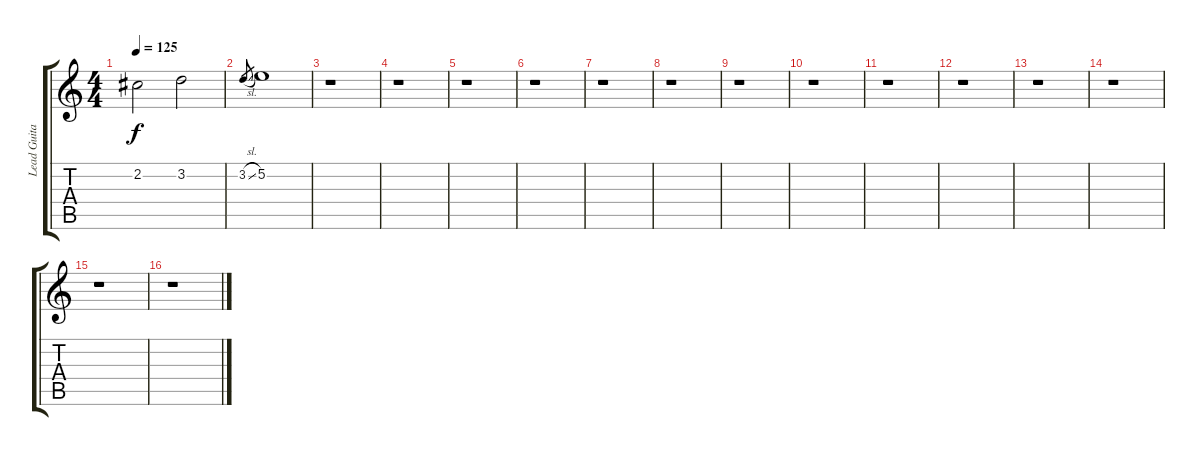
\track ("Lead Guitar 1" "Lead Guita") {instrument acousticguitarsteel}
\staff {score tabs}
\tuning (E4 B3 G3 D3 A2 E2) {hide}
\ts (4 4)
\tempo 125
\clef g2
\ks c
2.2.2{dy f} 3.2.2 |
3.2{sl}.8{gr} 5.2.1 |
r.1 |
r.1 |
r.1 |
r.1 |
r.1 |
r.1 |
r.1 |
r.1 |
r.1 |
r.1 |
r.1 |
r.1 |
r.1 |
r.1
